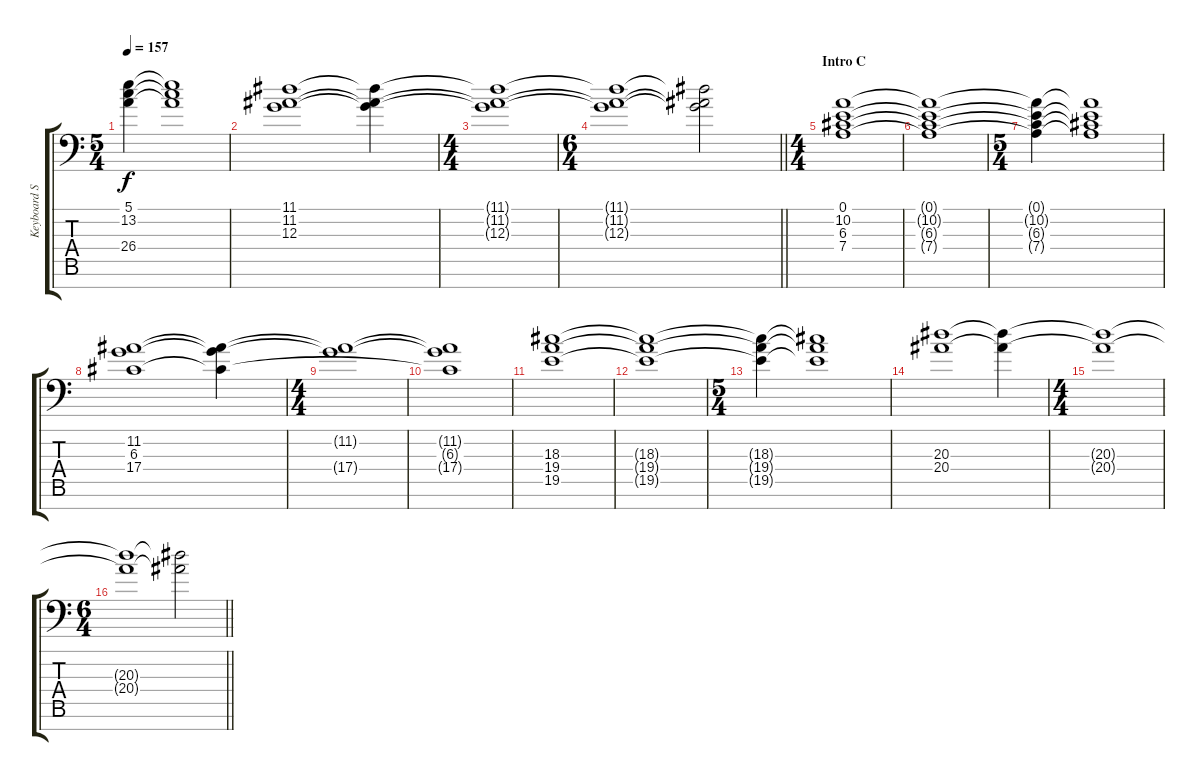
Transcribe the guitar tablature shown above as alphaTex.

\track ("Keyboard Strings" "Keyboard S") {instrument stringensemble1}
\staff {score tabs}
\tuning (E4 B3 G3 D3 A2 E2 C-1) {hide}
\ts (5 4)
\tempo 157
\clef f4
\ks c
(5.1{t} 13.2{t} 26.4{t}).4{dy f} (5.1{t} 13.2{t} 26.4{t}).1 |
(11.1 11.2 12.3).1 (11.1{t} 11.2{t} 12.3{t}).4 |
\ts (4 4)
(11.1{t} 11.2{t} 12.3{t}).1 |
\ts (6 4)
\barLineRight lightlight
(11.1{t} 11.2{t} 12.3{t}).1 (11.1{t} 11.2{t} 12.3{t}).2 |
\ts (4 4)
\section ("" "Intro C")
(0.1 10.2 6.3 7.4).1 |
(0.1{t} 10.2{t} 6.3{t} 7.4{t}).1 |
\ts (5 4)
(0.1{t} 10.2{t} 6.3{t} 7.4{t}).4 (0.1{t} 10.2{t} 6.3{t} 7.4{t}).1 |
(11.2 6.3 17.4).1 (11.2{t} 6.3{t} 17.4{t}).4 |
\ts (4 4)
(11.2{t} 17.4{t}).1 |
(11.2{t} 6.3{t} 17.4{t}).1 |
(18.3 19.4 19.5).1 |
(18.3{t} 19.4{t} 19.5{t}).1 |
\ts (5 4)
(18.3{t} 19.4{t} 19.5{t}).4 (18.3{t} 19.4{t} 19.5{t}).1 |
(20.3 20.4).1 (20.3{t} 20.4{t}).4 |
\ts (4 4)
(20.3{t} 20.4{t}).1 |
\ts (6 4)
\barLineRight lightlight
(20.3{t} 20.4{t}).1 (20.3{t} 20.4{t}).2
